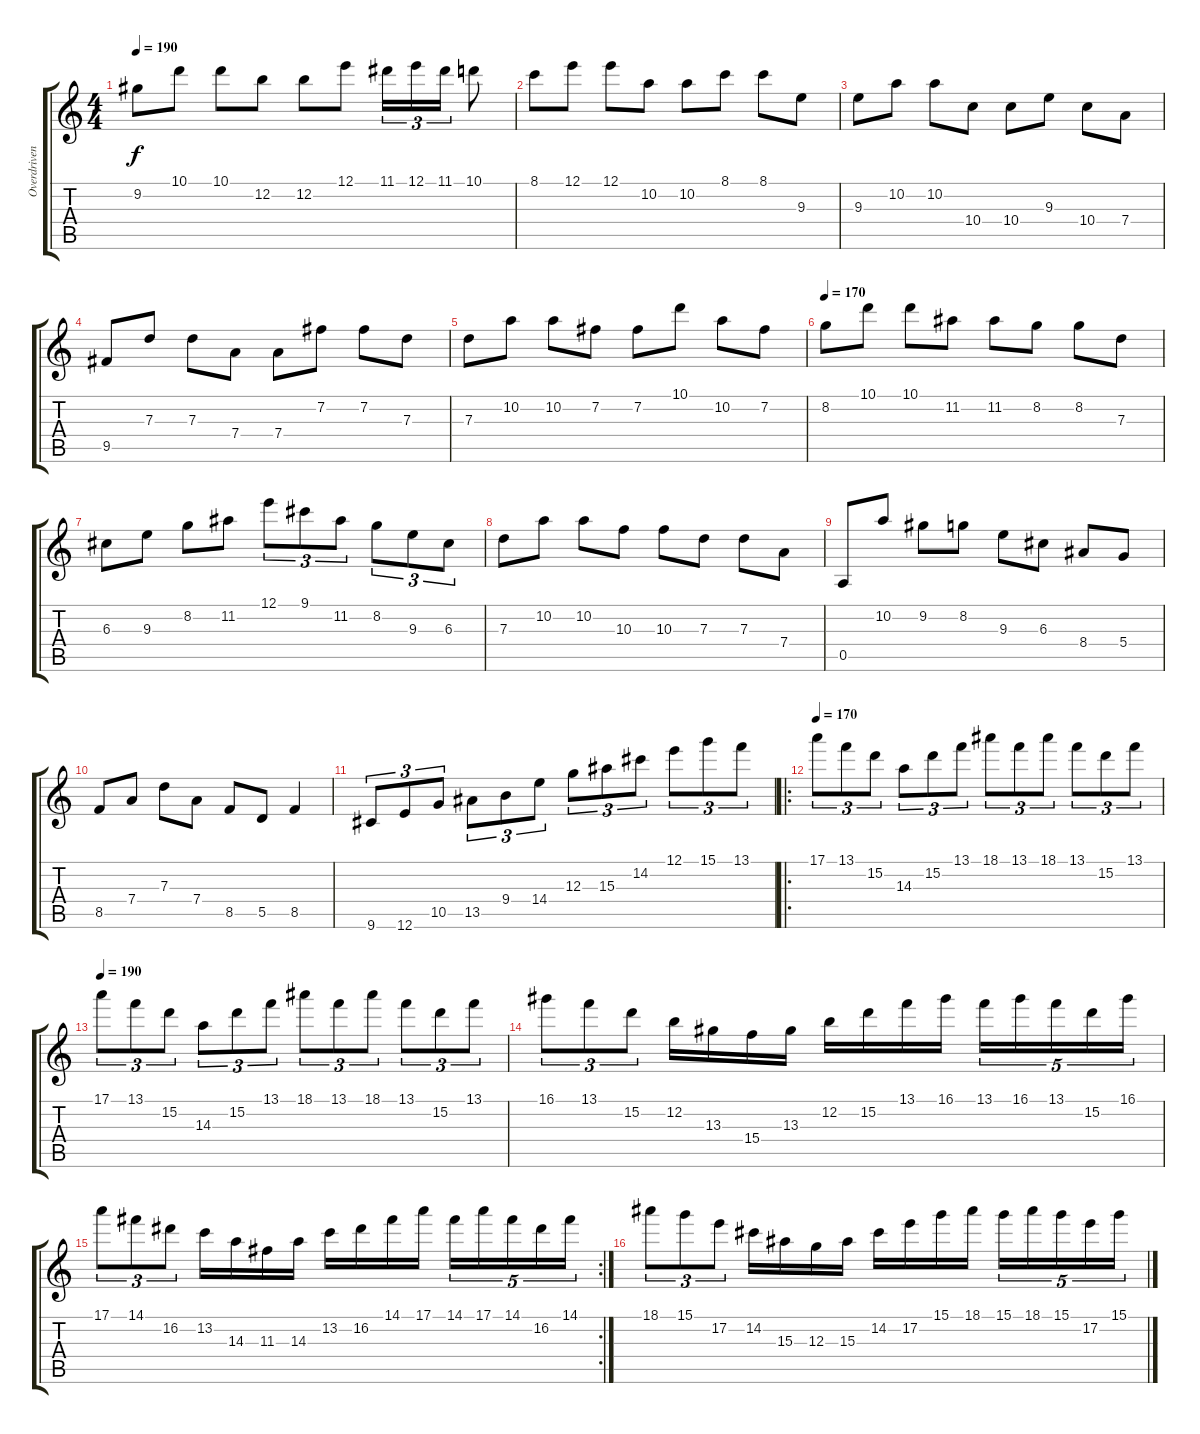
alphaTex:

\track ("Overdriven Guitar 1" "Overdriven") {instrument overdrivenguitar}
\staff {score tabs}
\tuning (E4 B3 G3 D3 A2 E2) {hide}
\ts (4 4)
\tempo 190
\clef g2
\ks c
9.2.8{dy f} 10.1.8 10.1.8 12.2.8 12.2.8 12.1.8 11.1.16{tu (3 2)} 12.1.16{tu (3 2)} 11.1.16{tu (3 2)} 10.1.8 |
8.1.8 12.1.8 12.1.8 10.2.8 10.2.8 8.1.8 8.1.8 9.3.8 |
9.3.8 10.2.8 10.2.8 10.4.8 10.4.8 9.3.8 10.4.8 7.4.8 |
9.5.8 7.3.8 7.3.8 7.4.8 7.4.8 7.2.8 7.2.8 7.3.8 |
7.3.8 10.2.8 10.2.8 7.2.8 7.2.8 10.1.8 10.2.8 7.2.8 |
\tempo 170
8.2.8 10.1.8 10.1.8 11.2.8 11.2.8 8.2.8 8.2.8 7.3.8 |
6.3.8 9.3.8 8.2.8 11.2.8 12.1.8{tu (3 2)} 9.1.8{tu (3 2)} 11.2.8{tu (3 2)} 8.2.8{tu (3 2)} 9.3.8{tu (3 2)} 6.3.8{tu (3 2)} |
7.3.8 10.2.8 10.2.8 10.3.8 10.3.8 7.3.8 7.3.8 7.4.8 |
0.5.8 10.2.8 9.2.8 8.2.8 9.3.8 6.3.8 8.4.8 5.4.8 |
8.5.8 7.4.8 7.3.8 7.4.8 8.5.8 5.5.8 8.5.4 |
9.6.8{tu (3 2)} 12.6.8{tu (3 2)} 10.5.8{tu (3 2)} 13.5.8{tu (3 2)} 9.4.8{tu (3 2)} 14.4.8{tu (3 2)} 12.3.8{tu (3 2)} 15.3.8{tu (3 2)} 14.2.8{tu (3 2)} 12.1.8{tu (3 2)} 15.1.8{tu (3 2)} 13.1.8{tu (3 2)} |
\ro
\tempo 170
17.1.8{tu (3 2)} 13.1.8{tu (3 2)} 15.2.8{tu (3 2)} 14.3.8{tu (3 2)} 15.2.8{tu (3 2)} 13.1.8{tu (3 2)} 18.1.8{tu (3 2)} 13.1.8{tu (3 2)} 18.1.8{tu (3 2)} 13.1.8{tu (3 2)} 15.2.8{tu (3 2)} 13.1.8{tu (3 2)} |
\tempo 190
17.1.8{tu (3 2)} 13.1.8{tu (3 2)} 15.2.8{tu (3 2)} 14.3.8{tu (3 2)} 15.2.8{tu (3 2)} 13.1.8{tu (3 2)} 18.1.8{tu (3 2)} 13.1.8{tu (3 2)} 18.1.8{tu (3 2)} 13.1.8{tu (3 2)} 15.2.8{tu (3 2)} 13.1.8{tu (3 2)} |
16.1.8{tu (3 2)} 13.1.8{tu (3 2)} 15.2.8{tu (3 2)} 12.2.16 13.3.16 15.4.16 13.3.16 12.2.16 15.2.16 13.1.16 16.1.16 13.1.16{tu (5 4)} 16.1.16{tu (5 4)} 13.1.16{tu (5 4)} 15.2.16{tu (5 4)} 16.1.16{tu (5 4)} |
\rc 2
17.1.8{tu (3 2)} 14.1.8{tu (3 2)} 16.2.8{tu (3 2)} 13.2.16 14.3.16 11.3.16 14.3.16 13.2.16 16.2.16 14.1.16 17.1.16 14.1.16{tu (5 4)} 17.1.16{tu (5 4)} 14.1.16{tu (5 4)} 16.2.16{tu (5 4)} 14.1.16{tu (5 4)} |
18.1.8{tu (3 2)} 15.1.8{tu (3 2)} 17.2.8{tu (3 2)} 14.2.16 15.3.16 12.3.16 15.3.16 14.2.16 17.2.16 15.1.16 18.1.16 15.1.16{tu (5 4)} 18.1.16{tu (5 4)} 15.1.16{tu (5 4)} 17.2.16{tu (5 4)} 15.1.16{tu (5 4)}
